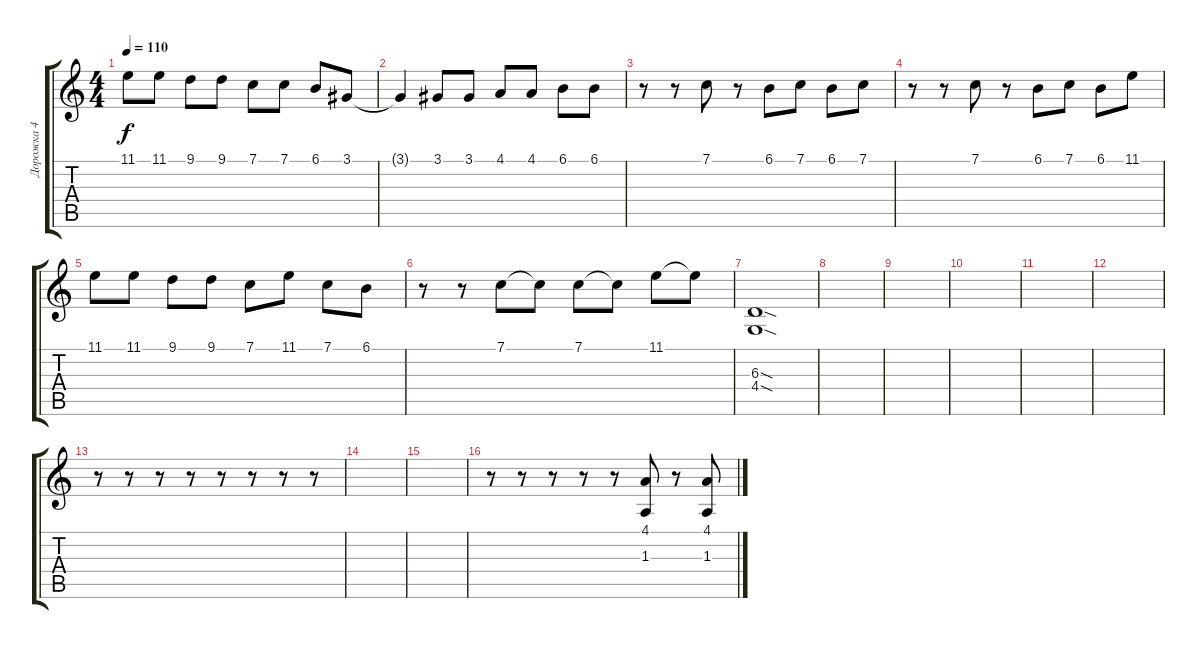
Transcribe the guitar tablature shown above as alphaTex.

\track ("Дорожка 4" "Дорожка 4") {instrument pad8sweep}
\staff {score tabs}
\tuning (F4 C4 Ab3 Eb3 Bb2 F2) {hide}
\ts (4 4)
\tempo 110
\clef g2
\ks c
11.1.8{dy f} 11.1.8 9.1.8 9.1.8 7.1.8 7.1.8 6.1.8 3.1.8 |
3.1{t}.4 3.1.8 3.1.8 4.1.8 4.1.8 6.1.8 6.1.8 |
r.8 r.8 7.1.8 r.8 6.1.8 7.1.8 6.1.8 7.1.8 |
r.8 r.8 7.1.8 r.8 6.1.8 7.1.8 6.1.8 11.1.8 |
11.1.8 11.1.8 9.1.8 9.1.8 7.1.8 11.1.8 7.1.8 6.1.8 |
r.8 r.8 7.1.8 7.1{t}.8 7.1.8 7.1{t}.8 11.1.8 11.1{t}.8 |
(6.3{sod} 4.4{sod}).1{instrument seashore} |
|
|
|
|
|
r.8 r.8 r.8 r.8 r.8 r.8 r.8 r.8 |
|
|
r.8 r.8 r.8 r.8 r.8 (4.1 1.3).8 r.8 (4.1 1.3).8
